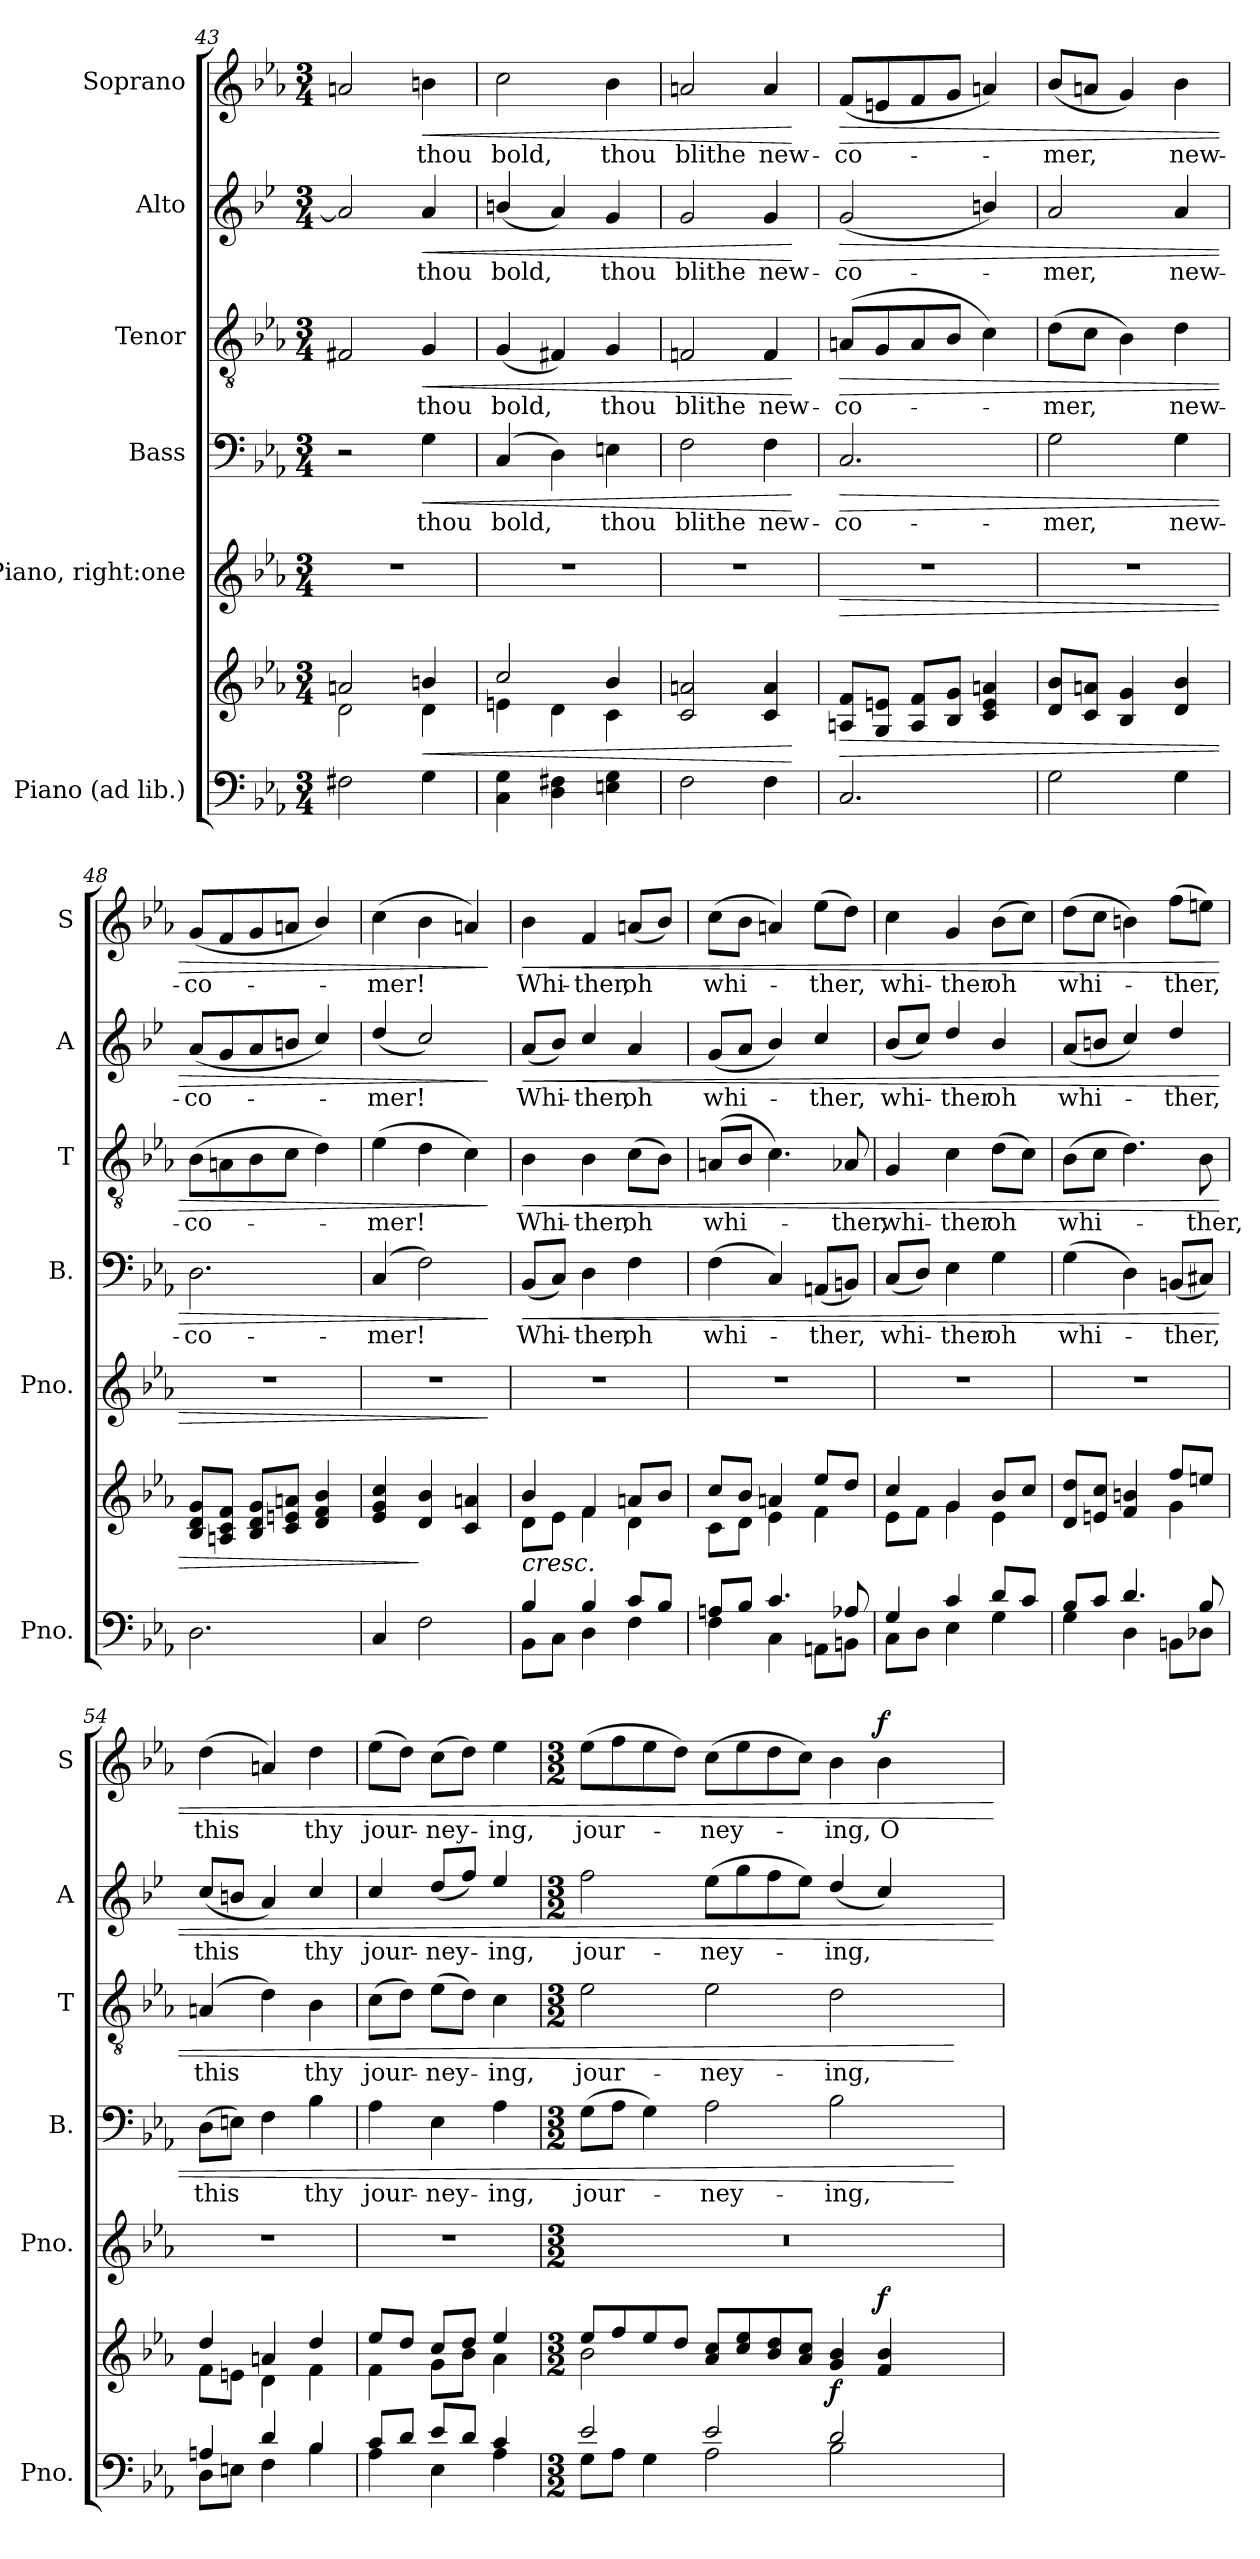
**kern	**kern	**dynam	**kern	**dynam	**kern	**text	**dynam	**kern	**text	**dynam	**kern	**text	**dynam	**kern	**text	**dynam
*part6	*part6	*part6	*part5	*part5	*part4	*part4	*part4	*part3	*part3	*part3	*part2	*part2	*part2	*part1	*part1	*part1
*staff7	*staff6	*staff6/7	*staff5	*staff5	*staff4	*staff4	*staff4	*staff3	*staff3	*staff3	*staff2	*staff2	*staff2	*staff1	*staff1	*staff1
*I"Piano (ad lib.)	*	*	*I"Piano, right:one	*	*I"Bass	*	*	*I"Tenor	*	*	*I"Alto	*	*	*I"Soprano	*	*
*I'Pno.	*	*	*I'Pno.	*	*I'B.	*	*	*I'T	*	*	*I'A	*	*	*I'S	*	*
!!LO:LB:g=z
*clefF4	*clefG2	*	*clefG2	*	*clefF4	*	*	*clefGv2	*	*	*clefG2	*	*	*clefG2	*	*
*	*	*	*	*	*	*	*	*	*	*	*ITrd4c7	*	*	*	*	*
*k[b-e-a-]	*k[b-e-a-]	*	*k[b-e-a-]	*	*k[b-e-a-]	*	*	*k[b-e-a-]	*	*	*k[b-e-a-]	*	*	*k[b-e-a-]	*	*
*M3/4	*M3/4	*	*M3/4	*	*M3/4	*	*	*M3/4	*	*	*M3/4	*	*	*M3/4	*	*
=43	=43	=43	=43	=43	=43	=43	=43	=43	=43	=43	=43	=43	=43	=43	=43	=43
*	*^	*	*	*	*	*	*	*	*	*	*	*	*	*	*	*
2F#X\	2an/	2d\	.	2.r	.	2r	.	.	2F#X/	.	.	2d/]	.	.	2an/	.	.
!	!	!	!LO:HP:b	!	!	!	!LO:LY:b	!LO:HP:b	!	!LO:LY:b	!LO:HP:b	!	!LO:LY:b	!LO:HP:b	!	!LO:LY:b	!LO:HP:b
4G\	4bn/	4d\	<	.	.	4G\	thou	<	4G/	thou	<	4d/	thou	<	4bn\	thou	<
=44	=44	=44	=44	=44	=44	=44	=44	=44	=44	=44	=44	=44	=44	=44	=44	=44	=44
!	!	!	!	!	!	!	!LO:LY:b	!	!	!LO:LY:b	!	!	!LO:LY:b	!	!	!LO:LY:b	!
4C\ 4G\	2cc/	4en\	.	2.r	.	(>4C/	bold,	.	(<4G/	bold,	.	(<4en/	bold,	.	2cc\	bold,	.
4D\ 4F#X\	.	4d\	.	.	.	4D\)	.	.	4F#X/)	.	.	4d/)	.	.	.	.	.
!	!	!	!	!	!	!	!LO:LY:b	!	!	!LO:LY:b	!	!	!LO:LY:b	!	!	!LO:LY:b	!
4En\ 4G\	4b-/	4c\	.	.	.	4En\	thou	.	4G/	thou	.	4c/	thou	.	4b-i\	thou	.
=45	=45	=45	=45	=45	=45	=45	=45	=45	=45	=45	=45	=45	=45	=45	=45	=45	=45
!	!	!	!	!	!	!	!LO:LY:b	!	!	!LO:LY:b	!	!	!LO:LY:b	!	!	!LO:LY:b	!
*	*v	*v	*	*	*	*	*	*	*	*	*	*	*	*	*	*	*
2F\	2c/ 2an/	.	2.r	.	2F\	blithe	.	2Fni/	blithe	.	2c/	blithe	.	2an/	blithe	.
!	!	!	!	!	!	!LO:LY:b	!	!	!LO:LY:b	!	!	!LO:LY:b	!	!	!LO:LY:b	!
4F\	4c/ 4a/	.	.	.	4F\	new-	.	4F/	new-	.	4c/	new-	.	4a/	new-	.
.	.	[	.	.	.	.	[	.	.	[	.	.	[	.	.	[
=46	=46	=46	=46	=46	=46	=46	=46	=46	=46	=46	=46	=46	=46	=46	=46	=46
!	!	!LO:HP:b	!	!LO:HP:b	!	!LO:LY:b	!LO:HP:b	!	!LO:LY:b	!LO:HP:b	!	!LO:LY:b	!LO:HP:b	!	!LO:LY:b	!LO:HP:b
2.C/	8An/ 8f/L	>	2.r	>	2.C/	-co-	>	(>8An/L	-co-	>	(<2c/	-co-	>	(<8f/L	-co-	>
.	8G/ 8en/J	.	.	.	.	.	.	8G/	.	.	.	.	.	8en/	.	.
.	8A/ 8f/L	.	.	.	.	.	.	8A/	.	.	.	.	.	8f/	.	.
.	8B-/ 8g/J	.	.	.	.	.	.	8B-/J	.	.	.	.	.	8g/J	.	.
.	4c/ 4e/ 4an/	.	.	.	.	.	.	4c\)	.	.	4en/)	.	.	4an/)	.	.
=47	=47	=47	=47	=47	=47	=47	=47	=47	=47	=47	=47	=47	=47	=47	=47	=47
!	!	!	!	!	!	!LO:LY:b	!	!	!LO:LY:b	!	!	!LO:LY:b	!	!	!LO:LY:b	!
2G\	8d/ 8b-/L	.	2.r	.	2G\	-mer,	.	(>8d\L	-mer,	.	2d/	-mer,	.	(<8b-/L	mer,	.
.	8c/ 8an/J	.	.	.	.	.	.	8c\J	.	.	.	.	.	8an/J	.	.
.	4B-/ 4g/	.	.	.	.	.	.	4B-\)	.	.	.	.	.	4g/)	.	.
!	!	!	!	!	!	!LO:LY:b	!	!	!LO:LY:b	!	!	!LO:LY:b	!	!	!LO:LY:b	!
4G\	4d/ 4b-/	.	.	.	4G\	new-	.	4d\	new-	.	4d/	new-	.	4b-\	new-	.
=48	=48	=48	=48	=48	=48	=48	=48	=48	=48	=48	=48	=48	=48	=48	=48	=48
!	!	!	!	!	!	!LO:LY:b	!	!	!LO:LY:b	!	!	!LO:LY:b	!	!	!LO:LY:b	!
2.D\	8B-/ 8d/ 8g/L	.	2.r	.	2.D\	-co-	.	(>8B-\L	-co-	.	(<8d/L	-co-	.	(<8g/L	-co-	.
.	8An/ 8c/ 8f/J	.	.	.	.	.	.	8An\	.	.	8c/	.	.	8f/	.	.
.	8B-/ 8d/ 8g/L	.	.	.	.	.	.	8B-\	.	.	8d/	.	.	8g/	.	.
.	8c/ 8en/ 8an/J	.	.	.	.	.	.	8c\J	.	.	8en/J	.	.	8an/J	.	.
.	4d/ 4f/ 4b-/	.	.	.	.	.	.	4d\)	.	.	4f/)	.	.	4b-/)	.	.
=49	=49	=49	=49	=49	=49	=49	=49	=49	=49	=49	=49	=49	=49	=49	=49	=49
!	!	!	!	!	!	!LO:LY:b	!	!	!LO:LY:b	!	!	!LO:LY:b	!	!	!LO:LY:b	!
4C/	4e-/ 4g/ 4cc/	.	2.r	.	(>4C/	-mer!	.	(>4e-\	-mer!	.	(<4g/	-mer!	.	(>4cc\	mer!	.
2F\	4d/ 4b-/	]	.	.	2F\)	.	.	4d\	.	.	2f/)	.	.	4b-\	.	.
.	4c/ 4an/	.	.	.	.	.	.	4c\)	.	.	.	.	.	4an/)	.	.
.	.	.	.	]	.	.	]	.	.	]	.	.	]	.	.	]
!!LO:PB:g=z
=50	=50	=50	=50	=50	=50	=50	=50	=50	=50	=50	=50	=50	=50	=50	=50	=50
*^	*	*	*	*	*	*	*	*	*	*	*	*	*	*	*	*
!	!	!	!LO:HP:b	!	!	!	!LO:LY:b	!LO:HP:b	!	!LO:LY:b	!LO:HP:b	!	!LO:LY:b	!LO:HP:b	!	!LO:LY:b	!LO:HP:b
*	*	*^	*	*	*	*	*	*	*	*	*	*	*	*	*	*	*
4B-/	8BB-\L	4b-/	8d\L	<	2.r	.	(<8BB-/L	Whi-	<	4B-\	Whi-	<	(<8d/L	Whi-	<	4b-\	Whi-	<
.	8C\J	.	8e-\J	.	.	.	8C/J)	.	.	.	.	.	8e-/J)	.	.	.	.	.
!	!	!	!	!	!	!	!	!LO:LY:b	!	!	!LO:LY:b	!	!	!LO:LY:b	!	!	!LO:LY:b	!
4B-/	4D\	4f/	4f\	.	.	.	4D\	-ther,	.	4B-\	-ther,	.	4f/	-ther,	.	4f/	-ther,	.
!	!	!	!	!	!	!	!	!LO:LY:b	!	!	!LO:LY:b	!	!	!LO:LY:b	!	!	!LO:LY:b	!
8c/L	4F\	8an/L	4d\	.	.	.	4F\	oh	.	(>8c\L	oh	.	4d/	oh	.	(<8an/L	oh	.
8B-/J	.	8b-/J	.	.	.	.	.	.	.	8B-\J)	.	.	.	.	.	8b-/J)	.	.
=51	=51	=51	=51	=51	=51	=51	=51	=51	=51	=51	=51	=51	=51	=51	=51	=51	=51	=51
!	!	!	!	!	!	!	!	!LO:LY:b	!	!	!LO:LY:b	!	!	!LO:LY:b	!	!	!LO:LY:b	!
8An/L	4F\	8cc/L	8c\L	.	2.r	.	(>4F\	whi-	.	(>8An/L	whi-	.	(<8c/L	whi-	.	(>8cc\L	whi-	.
8B-/J	.	8b-/J	8d\J	.	.	.	.	.	.	8B-/J	.	.	8d/J	.	.	8b-\J	.	.
4.c/	4C\	4an/	4e-\	.	.	.	4C/)	.	.	4.c\)	.	.	4e-/)	.	.	4an/)	.	.
!	!	!	!	!	!	!	!	!LO:LY:b	!	!	!	!	!	!LO:LY:b	!	!	!LO:LY:b	!
.	8AAn\L	8ee-/L	4f\	.	.	.	(<8AAn/L	-ther,	.	.	.	.	4f/	-ther,	.	(>8ee-\L	-ther,	.
!	!	!	!	!	!	!	!	!	!	!	!LO:LY:b	!	!	!	!	!	!	!
8A-X/	8BBn\J	8dd/J	.	.	.	.	8BBn/J)	.	.	8A-X/	-ther,	.	.	.	.	8dd\J)	.	.
=52	=52	=52	=52	=52	=52	=52	=52	=52	=52	=52	=52	=52	=52	=52	=52	=52	=52	=52
!	!	!	!	!	!	!	!	!LO:LY:b	!	!	!LO:LY:b	!	!	!LO:LY:b	!	!	!LO:LY:b	!
4G/	8C\L	4cc/	8e-\L	.	2.r	.	(<8C/L	whi-	.	4G/	whi-	.	(<8e-/L	whi-	.	4cc\	whi-	.
.	8D\J	.	8f\J	.	.	.	8D/J)	.	.	.	.	.	8f/J)	.	.	.	.	.
!	!	!	!	!	!	!	!	!LO:LY:b	!	!	!LO:LY:b	!	!	!LO:LY:b	!	!	!LO:LY:b	!
4c/	4E-\	4g/	4g\	.	.	.	4E-\	-ther	.	4c\	-ther	.	4g/	-ther	.	4g/	-ther	.
!	!	!	!	!	!	!	!	!LO:LY:b	!	!	!LO:LY:b	!	!	!LO:LY:b	!	!	!LO:LY:b	!
8d/L	4G\	8b-/L	4e-\	.	.	.	4G\	oh	.	(>8d\L	oh	.	4e-/	oh	.	(>8b-\L	oh	.
8c/J	.	8cc/J	.	.	.	.	.	.	.	8c\J)	.	.	.	.	.	8cc\J)	.	.
=53	=53	=53	=53	=53	=53	=53	=53	=53	=53	=53	=53	=53	=53	=53	=53	=53	=53	=53
!	!	!	!	!	!	!	!	!LO:LY:b	!	!	!LO:LY:b	!	!	!LO:LY:b	!	!	!LO:LY:b	!
8B-/L	4G\	8d/ 8dd/L	2ryy	.	2.r	.	(>4G\	whi-	.	(>8B-\L	whi-	.	(<8d/L	whi-	.	(>8dd\L	whi-	.
8c/J	.	8en/ 8cc/J	.	.	.	.	.	.	.	8c\J	.	.	8en/J	.	.	8cc\J	.	.
4.d/	4D\	4f/ 4bn/	.	.	.	.	4D\)	.	.	4.d\)	.	.	4f/)	.	.	4bn\)	.	.
!	!	!	!	!	!	!	!	!LO:LY:b	!	!	!	!	!	!LO:LY:b	!	!	!LO:LY:b	!
.	8BBn\L	8ff/L	4g\	.	.	.	(<8BBn/L	-ther,	.	.	.	.	4g/	-ther,	.	(>8ff\L	-ther,	.
!	!	!	!	!	!	!	!	!	!	!	!LO:LY:b	!	!	!	!	!	!	!
8B-/	8D-X\J	8een/J	.	.	.	.	8C#X/J)	.	.	8B-\	-ther,	.	.	.	.	8een\J)	.	.
=54	=54	=54	=54	=54	=54	=54	=54	=54	=54	=54	=54	=54	=54	=54	=54	=54	=54	=54
!	!	!	!	!	!	!	!	!LO:LY:b	!	!	!LO:LY:b	!	!	!LO:LY:b	!	!	!LO:LY:b	!
4An/	8D\L	4dd/	8f\L	.	2.r	.	(>8D\L	this	.	(>4An/	this	.	(<8f/L	this	.	(>4dd\	this	.
.	8En\J	.	8en\J	.	.	.	8En\J)	.	.	.	.	.	8en/J	.	.	.	.	.
4d/	4F\	4an/	4d\	.	.	.	4F\	.	.	4d\)	.	.	4d/)	.	.	4an/)	.	.
!	!	!	!	!	!	!	!	!LO:LY:b	!	!	!LO:LY:b	!	!	!LO:LY:b	!	!	!LO:LY:b	!
4B-/	4B-\	4dd/	4f\	.	.	.	4B-\	thy	.	4B-\	thy	.	4f/	thy	.	4dd\	thy	.
=55	=55	=55	=55	=55	=55	=55	=55	=55	=55	=55	=55	=55	=55	=55	=55	=55	=55	=55
!	!	!	!	!	!	!	!	!LO:LY:b	!	!	!LO:LY:b	!	!	!LO:LY:b	!	!	!LO:LY:b	!
8c/L	4A-\	8ee-/L	4f\	.	2.r	.	4A-\	jour-	.	(>8c\L	jour-	.	4f/	jour-	.	(>8ee-\L	jour-	.
8d/J	.	8dd/J	.	.	.	.	.	.	.	8d\J)	.	.	.	.	.	8dd\J)	.	.
!	!	!	!	!	!	!	!	!LO:LY:b	!	!	!LO:LY:b	!	!	!LO:LY:b	!	!	!LO:LY:b	!
8e-/L	4E-\	8cc/L	8g\L	.	.	.	4E-\	-ney-	.	(>8e-\L	-ney-	.	(<8g/L	-ney-	.	(>8cc\L	-ney-	.
8d/J	.	8dd/J	8b-\J	.	.	.	.	.	.	8d\J)	.	.	8b-/J)	.	.	8dd\J)	.	.
!	!	!	!	!	!	!	!	!LO:LY:b	!	!	!LO:LY:b	!	!	!LO:LY:b	!	!	!LO:LY:b	!
4c/	4A-\	4ee-/	4a-\	.	.	.	4A-\	-ing,	.	4c\	-ing,	.	4a-/	-ing,	.	4ee-\	-ing,	.
!!LO:LB:g=z
=56	=56	=56	=56	=56	=56	=56	=56	=56	=56	=56	=56	=56	=56	=56	=56	=56	=56	=56
*M3/2	*	*M3/2	*	*	*M3/2	*	*M3/2	*	*	*M3/2	*	*	*M3/2	*	*	*M3/2	*	*
!	!	!	!	!	!	!	!	!LO:LY:b	!	!	!LO:LY:b	!	!	!LO:LY:b	!	!	!LO:LY:b	!
2e-/	8G\L	8ee-/L	2b-\	.	1.r	.	(>8G\L	jour-	.	2e-\	jour-	.	2b-\	jour-	.	(>8ee-\L	jour-	.
.	8A-\J	8ff/	.	.	.	.	8A-\J	.	.	.	.	.	.	.	.	8ff\	.	.
.	4G\	8ee-/	.	.	.	.	4G\)	.	.	.	.	.	.	.	.	8ee-\	.	.
.	.	8dd/J	.	.	.	.	.	.	.	.	.	.	.	.	.	8dd\J)	.	.
!	!	!	!	!	!	!	!	!LO:LY:b	!	!	!LO:LY:b	!	!	!LO:LY:b	!	!	!LO:LY:b	!
2e-/	2A-\	8a-/ 8cc/L	1ryy	.	.	.	2A-\	-ney-	.	2e-\	-ney-	.	(>8a-\L	-ney-	.	(>8cc\L	-ney-	.
.	.	8cc/ 8ee-/	.	.	.	.	.	.	.	.	.	.	8cc\	.	.	8ee-\	.	.
.	.	8b-/ 8dd/	.	.	.	.	.	.	.	.	.	.	8b-\	.	.	8dd\	.	.
.	.	8a-/ 8cc/J	.	.	.	.	.	.	.	.	.	.	8a-\J)	.	.	8cc\J)	.	.
!	!	!	!	!LO:DY:a=2	!	!	!	!LO:LY:b	!	!	!LO:LY:b	!	!	!LO:LY:b	!	!	!LO:LY:b	!
2d/	2B-\	4g/ 4b-/	.	f	.	.	2B-\	-ing,	[	2d\	-ing,	[	(<4g/	-ing,	.	4b-\	-ing,	.
!	!	!	!	!LO:DY:n=1:a	!	!	!	!	!	!	!	!	!	!	!	!	!LO:LY:b	!LO:DY:n=1:a
.	.	4f/ 4b-/	.	[ f	.	.	.	.	.	.	.	.	4f/)	.	[	4b-\	O	[ f
*v	*v	*	*	*	*	*	*	*	*	*	*	*	*	*	*	*	*	*
*	*v	*v	*	*	*	*	*	*	*	*	*	*	*	*	*	*	*
=	=	=	=	=	=	=	=	=	=	=	=	=	=	=	=	=
*-	*-	*-	*-	*-	*-	*-	*-	*-	*-	*-	*-	*-	*-	*-	*-	*-
